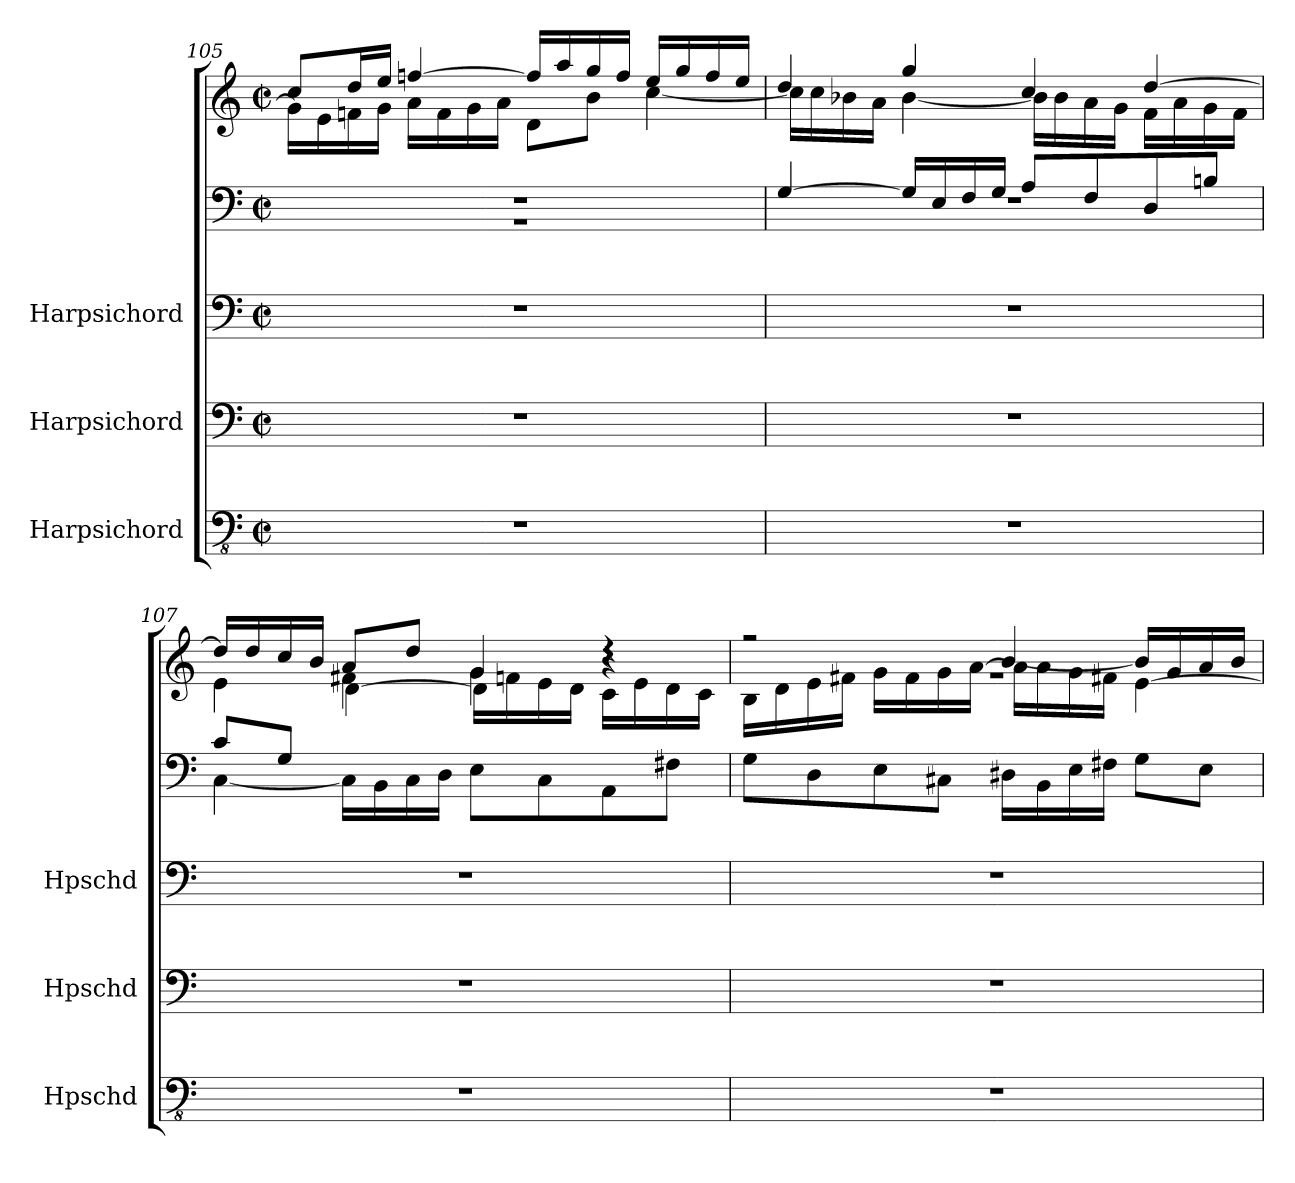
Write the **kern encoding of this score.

**kern	**kern	**kern	**kern	**kern
*part3	*part2	*part1	*part1	*part1
*staff5	*staff4	*staff3	*staff2	*staff1
*I"Harpsichord	*I"Harpsichord	*I"Harpsichord	*	*
*I'Hpschd	*I'Hpschd	*I'Hpschd	*	*
*clefFv4	*clefF4	*clefF4	*clefF4	*clefG2
*k[]	*k[]	*k[]	*k[]	*k[]
*M2/2	*M2/2	*M2/2	*M2/2	*M2/2
*met(c|)	*met(c|)	*met(c|)	*met(c|)	*met(c|)
=105	=105	=105	=105	=105
*	*	*	*^	*^
1r	1r	1r	1rBB	1rF	8cc/L	16g\LL]
.	.	.	.	.	.	16e\
.	.	.	.	.	16dd/L	16fn\
.	.	.	.	.	16ee/JJ	16g\JJ
.	.	.	.	.	[4ffn/	16a\LL
.	.	.	.	.	.	16f\
.	.	.	.	.	.	16g\
.	.	.	.	.	.	16a\JJ
.	.	.	.	.	16ff/LL]	8d\L
.	.	.	.	.	16aa/	.
.	.	.	.	.	16gg/	8b\J
.	.	.	.	.	16ff/JJ	.
.	.	.	.	.	16ee/LL	[4cc\
.	.	.	.	.	16gg/	.
.	.	.	.	.	16ff/	.
.	.	.	.	.	16ee/JJ	.
=106	=106	=106	=106	=106	=106	=106
1r	1r	1r	[4G/	1rF	4dd/	16cc\LL]
.	.	.	.	.	.	16cc\
.	.	.	.	.	.	16b-X\
.	.	.	.	.	.	16a\JJ
.	.	.	16G/LL]	.	4gg/	[4b-\
.	.	.	16E/	.	.	.
.	.	.	16F/	.	.	.
.	.	.	16G/JJ	.	.	.
.	.	.	8A/L	.	4cc/	16b-\LL]
.	.	.	.	.	.	16b-\
.	.	.	8F/	.	.	16a\
.	.	.	.	.	.	16g\JJ
.	.	.	8D/	.	[4dd/	16f\LL
.	.	.	.	.	.	16a\
.	.	.	8Bn/J	.	.	16g\
.	.	.	.	.	.	16f\JJ
!!LO:LB:g=z
=107	=107	=107	=107	=107	=107	=107
*	*	*	*	*	*	*^
1r	1r	1r	8c/L	[4C\	16dd/LL]	4e\	4ryy
.	.	.	.	.	16dd/	.	.
.	.	.	8G/J	.	16cc/	.	.
.	.	.	.	.	16b/JJ	.	.
.	.	.	2.ryy	16C\LL]	8a/L	4f#X\	[4d\
.	.	.	.	16BB\	.	.	.
.	.	.	.	16C\	8dd/J	.	.
.	.	.	.	16D\JJ	.	.	.
.	.	.	.	8E\L	4g/	4g\	16d\LL]
.	.	.	.	.	.	.	16fn\
.	.	.	.	8C\	.	.	16e\
.	.	.	.	.	.	.	16d\JJ
.	.	.	.	8AA\	4r	4rdd	16c\LL
.	.	.	.	.	.	.	16e\
.	.	.	.	8F#X\J	.	.	16d\
.	.	.	.	.	.	.	16c\JJ
*	*	*	*v	*v	*	*	*
=108	=108	=108	=108	=108	=108	=108
1r	1r	1r	8G\L	1rg	2rff	16B\LL
.	.	.	.	.	.	16d\
.	.	.	8D\	.	.	16e\
.	.	.	.	.	.	16f#X\JJ
.	.	.	8E\	.	.	16g\LL
.	.	.	.	.	.	16f#\
.	.	.	8C#X\J	.	.	16g\
.	.	.	.	.	.	[16a\JJ
.	.	.	16D#X\LL	.	[4b/	16a\LL]
.	.	.	16BB\	.	.	16a\
.	.	.	16E\	.	.	16g\
.	.	.	16F#X\JJ	.	.	16f#X\JJ
.	.	.	8G\L	.	16b/LL]	[4e\
.	.	.	.	.	16g/	.
.	.	.	8E\J	.	16a/	.
.	.	.	.	.	16b/JJ	.
*	*	*	*	*v	*v	*v
=	=	=	=	=
*-	*-	*-	*-	*-
